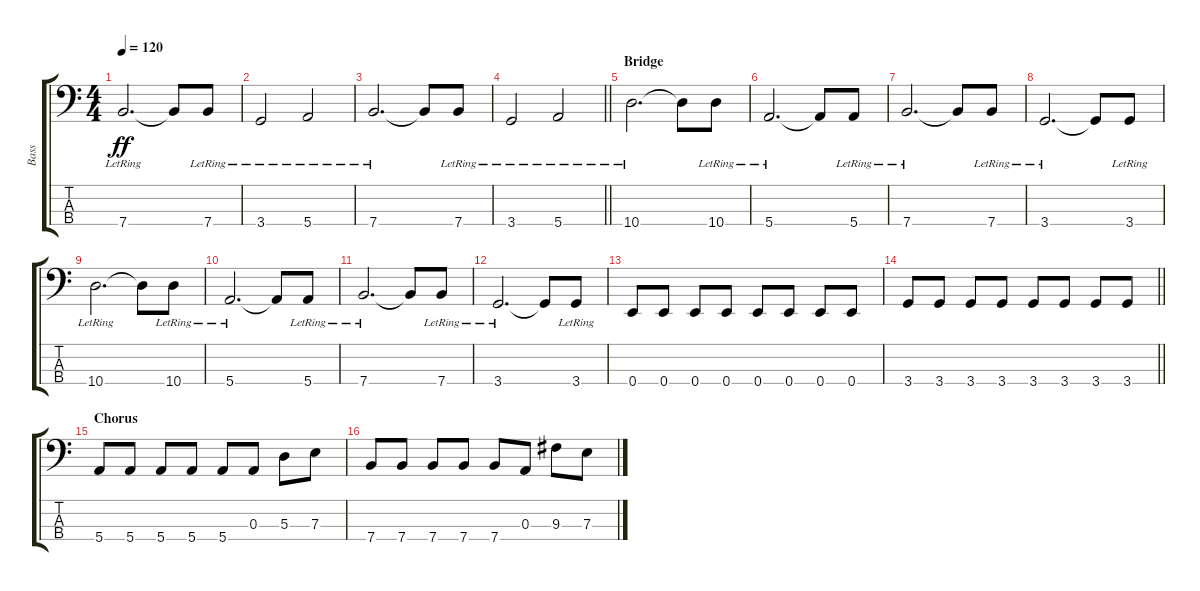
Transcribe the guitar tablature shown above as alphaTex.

\track ("Bass" "Bass") {instrument electricbassfinger}
\staff {score tabs}
\tuning (G2 D2 A1 E1) {hide}
\ts (4 4)
\tempo 120
\clef f4
\ks c
7.4{lr}.2{d dy ff} 7.4{t}.8 7.4{lr}.8 |
3.4{lr}.2 5.4{lr}.2 |
7.4{lr}.2{d} 7.4{t}.8 7.4{lr}.8 |
\barLineRight lightlight
3.4{lr}.2 5.4{lr}.2 |
\section ("" "Bridge")
10.4{lr}.2{d} 10.4{t}.8 10.4{lr}.8 |
5.4{lr}.2{d} 5.4{t}.8 5.4{lr}.8 |
7.4{lr}.2{d} 7.4{t}.8 7.4{lr}.8 |
3.4{lr}.2{d} 3.4{t}.8 3.4{lr}.8 |
10.4{lr}.2{d} 10.4{t}.8 10.4{lr}.8 |
5.4{lr}.2{d} 5.4{t}.8 5.4{lr}.8 |
7.4{lr}.2{d} 7.4{t}.8 7.4{lr}.8 |
3.4{lr}.2{d} 3.4{t}.8 3.4{lr}.8 |
0.4.8{volume 16 instrument electricbasspick} 0.4.8 0.4.8 0.4.8 0.4.8 0.4.8 0.4.8 0.4.8 |
\barLineRight lightlight
3.4.8 3.4.8 3.4.8 3.4.8 3.4.8 3.4.8 3.4.8 3.4.8 |
\section ("" "Chorus")
5.4.8 5.4.8 5.4.8 5.4.8 5.4.8 0.3.8 5.3.8 7.3.8 |
7.4.8 7.4.8 7.4.8 7.4.8 7.4.8 0.3.8 9.3.8 7.3.8
